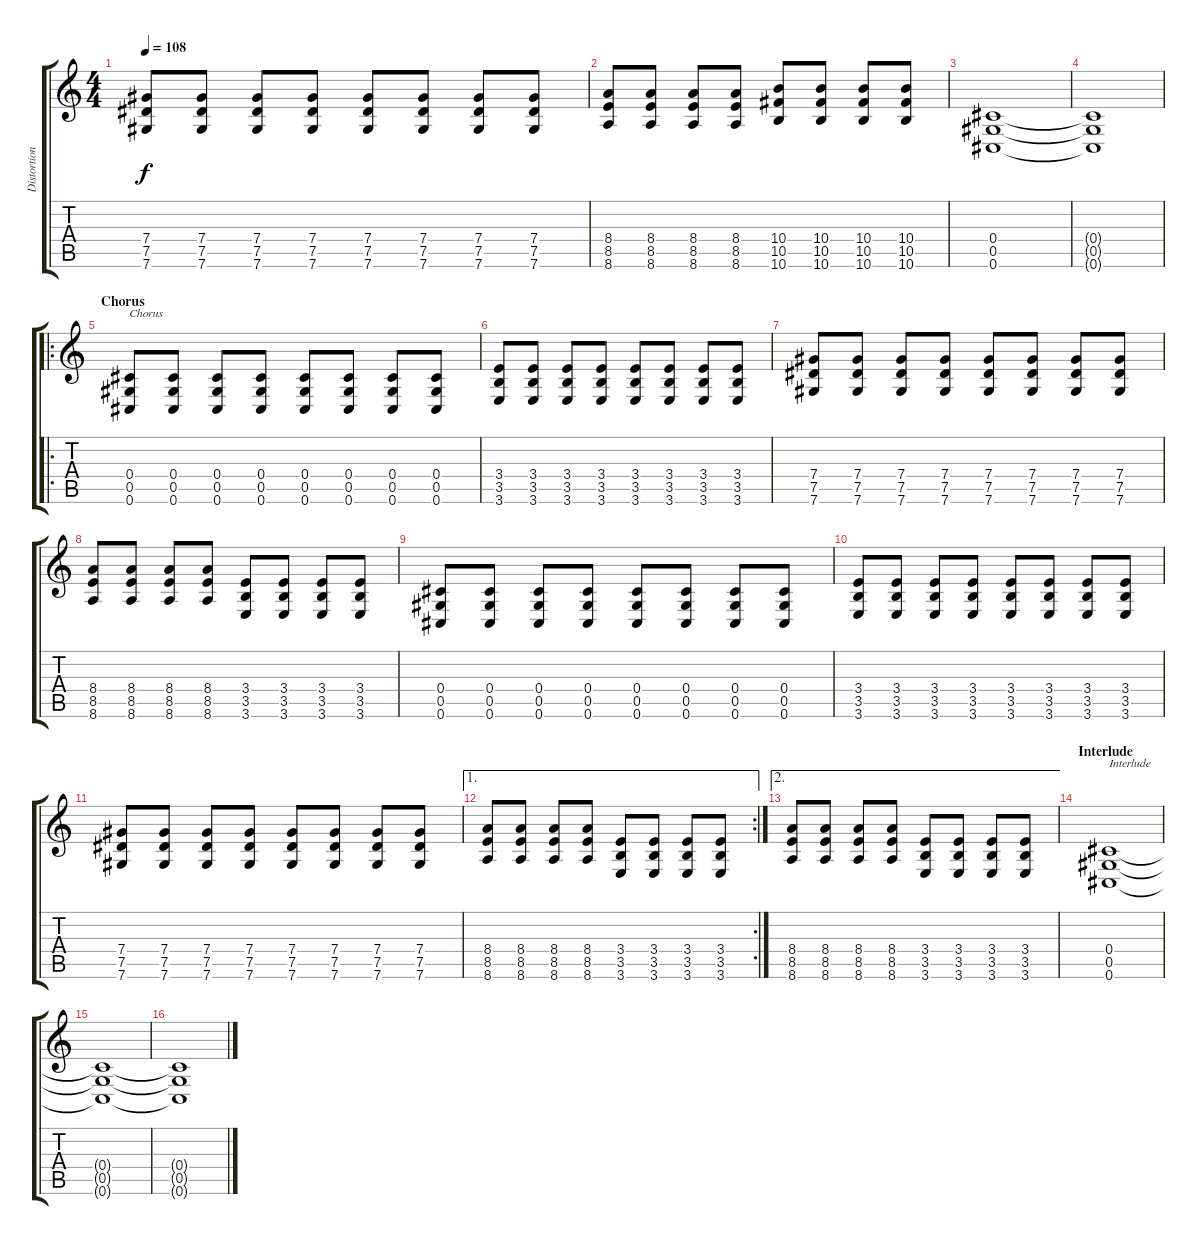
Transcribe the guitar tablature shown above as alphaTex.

\track ("Distortion Guitar" "Distortion") {instrument distortionguitar}
\staff {score tabs}
\tuning (Eb4 Bb3 Gb3 Db3 Ab2 Db2) {hide}
\ts (4 4)
\tempo 108
\clef g2
\ks c
(7.4 7.5 7.6).8{dy f} (7.4 7.5 7.6).8 (7.4 7.5 7.6).8 (7.4 7.5 7.6).8 (7.4 7.5 7.6).8 (7.4 7.5 7.6).8 (7.4 7.5 7.6).8 (7.4 7.5 7.6).8 |
(8.4 8.5 8.6).8 (8.4 8.5 8.6).8 (8.4 8.5 8.6).8 (8.4 8.5 8.6).8 (10.4 10.5 10.6).8 (10.4 10.5 10.6).8 (10.4 10.5 10.6).8 (10.4 10.5 10.6).8 |
(0.4 0.5 0.6).1 |
(0.4{t} 0.5{t} 0.6{t}).1 |
\ro
\section ("" "Chorus")
(0.4 0.5 0.6).8{txt "Chorus"} (0.4 0.5 0.6).8 (0.4 0.5 0.6).8 (0.4 0.5 0.6).8 (0.4 0.5 0.6).8 (0.4 0.5 0.6).8 (0.4 0.5 0.6).8 (0.4 0.5 0.6).8 |
(3.4 3.5 3.6).8 (3.4 3.5 3.6).8 (3.4 3.5 3.6).8 (3.4 3.5 3.6).8 (3.4 3.5 3.6).8 (3.4 3.5 3.6).8 (3.4 3.5 3.6).8 (3.4 3.5 3.6).8 |
(7.4 7.5 7.6).8 (7.4 7.5 7.6).8 (7.4 7.5 7.6).8 (7.4 7.5 7.6).8 (7.4 7.5 7.6).8 (7.4 7.5 7.6).8 (7.4 7.5 7.6).8 (7.4 7.5 7.6).8 |
(8.4 8.5 8.6).8 (8.4 8.5 8.6).8 (8.4 8.5 8.6).8 (8.4 8.5 8.6).8 (3.4 3.5 3.6).8 (3.4 3.5 3.6).8 (3.4 3.5 3.6).8 (3.4 3.5 3.6).8 |
(0.4 0.5 0.6).8 (0.4 0.5 0.6).8 (0.4 0.5 0.6).8 (0.4 0.5 0.6).8 (0.4 0.5 0.6).8 (0.4 0.5 0.6).8 (0.4 0.5 0.6).8 (0.4 0.5 0.6).8 |
(3.4 3.5 3.6).8 (3.4 3.5 3.6).8 (3.4 3.5 3.6).8 (3.4 3.5 3.6).8 (3.4 3.5 3.6).8 (3.4 3.5 3.6).8 (3.4 3.5 3.6).8 (3.4 3.5 3.6).8 |
(7.4 7.5 7.6).8 (7.4 7.5 7.6).8 (7.4 7.5 7.6).8 (7.4 7.5 7.6).8 (7.4 7.5 7.6).8 (7.4 7.5 7.6).8 (7.4 7.5 7.6).8 (7.4 7.5 7.6).8 |
\ae 1
\rc 2
(8.4 8.5 8.6).8 (8.4 8.5 8.6).8 (8.4 8.5 8.6).8 (8.4 8.5 8.6).8 (3.4 3.5 3.6).8 (3.4 3.5 3.6).8 (3.4 3.5 3.6).8 (3.4 3.5 3.6).8 |
\ae 2
(8.4 8.5 8.6).8 (8.4 8.5 8.6).8 (8.4 8.5 8.6).8 (8.4 8.5 8.6).8 (3.4 3.5 3.6).8 (3.4 3.5 3.6).8 (3.4 3.5 3.6).8 (3.4 3.5 3.6).8 |
\section ("" "Interlude")
(0.4 0.5 0.6).1{txt "Interlude"} |
(0.4{t} 0.5{t} 0.6{t}).1 |
(0.4{t} 0.5{t} 0.6{t}).1
